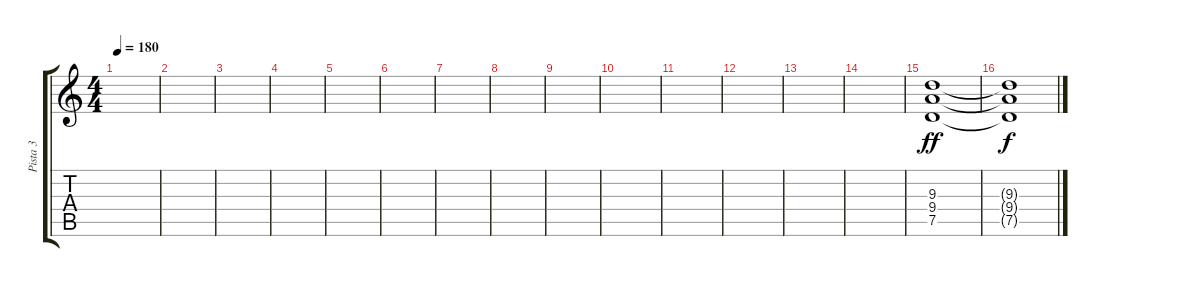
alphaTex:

\track ("Pista 3" "Pista 3") {instrument distortionguitar}
\staff {score tabs}
\tuning (D4 A3 F3 C3 G2 D2) {hide}
\ts (4 4)
\tempo 180
\clef g2
\ks c
|
|
|
|
|
|
|
|
|
|
|
|
|
|
(9.3 9.4 7.5).1{dy ff} |
(9.3{t} 9.4{t} 7.5{t}).1{dy f}
